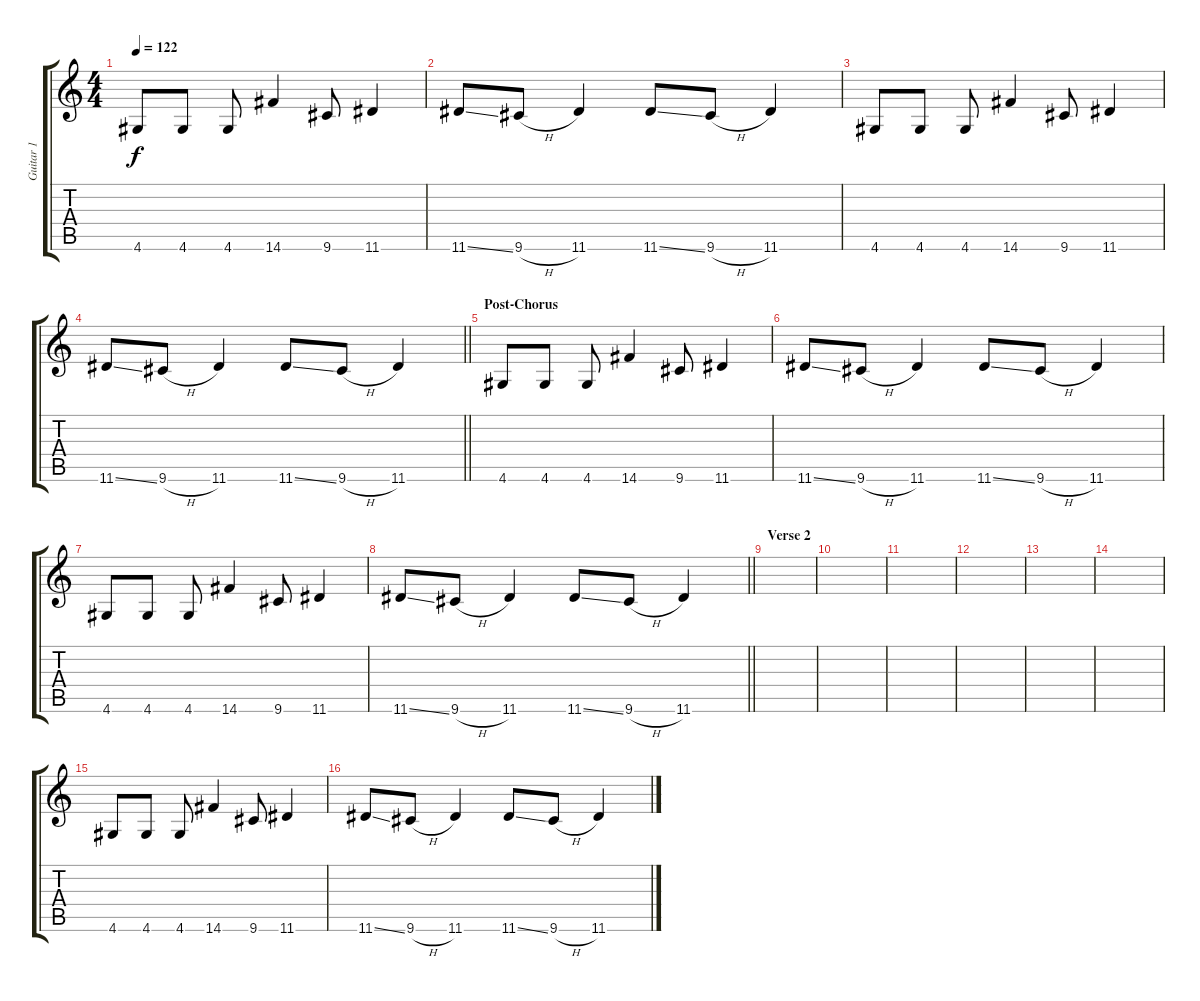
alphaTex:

\track ("Guitar 1" "Guitar 1") {instrument overdrivenguitar}
\staff {score tabs}
\tuning (E4 B3 G3 D3 A2 E2) {hide}
\ts (4 4)
\tempo 122
\clef g2
\ks c
4.6.8{dy f} 4.6.8 4.6.8 14.6.4 9.6.8 11.6.4 |
11.6{ss}.8 9.6{h}.8 11.6.4 11.6{ss}.8 9.6{h}.8 11.6.4 |
4.6.8 4.6.8 4.6.8 14.6.4 9.6.8 11.6.4 |
\barLineRight lightlight
11.6{ss}.8 9.6{h}.8 11.6.4 11.6{ss}.8 9.6{h}.8 11.6.4 |
\section ("" "Post-Chorus")
4.6.8 4.6.8 4.6.8 14.6.4 9.6.8 11.6.4 |
11.6{ss}.8 9.6{h}.8 11.6.4 11.6{ss}.8 9.6{h}.8 11.6.4 |
4.6.8 4.6.8 4.6.8 14.6.4 9.6.8 11.6.4 |
\barLineRight lightlight
11.6{ss}.8 9.6{h}.8 11.6.4 11.6{ss}.8 9.6{h}.8 11.6.4 |
\section ("" "Verse 2")
|
|
|
|
|
|
4.6.8 4.6.8 4.6.8 14.6.4 9.6.8 11.6.4 |
11.6{ss}.8 9.6{h}.8 11.6.4 11.6{ss}.8 9.6{h}.8 11.6.4
